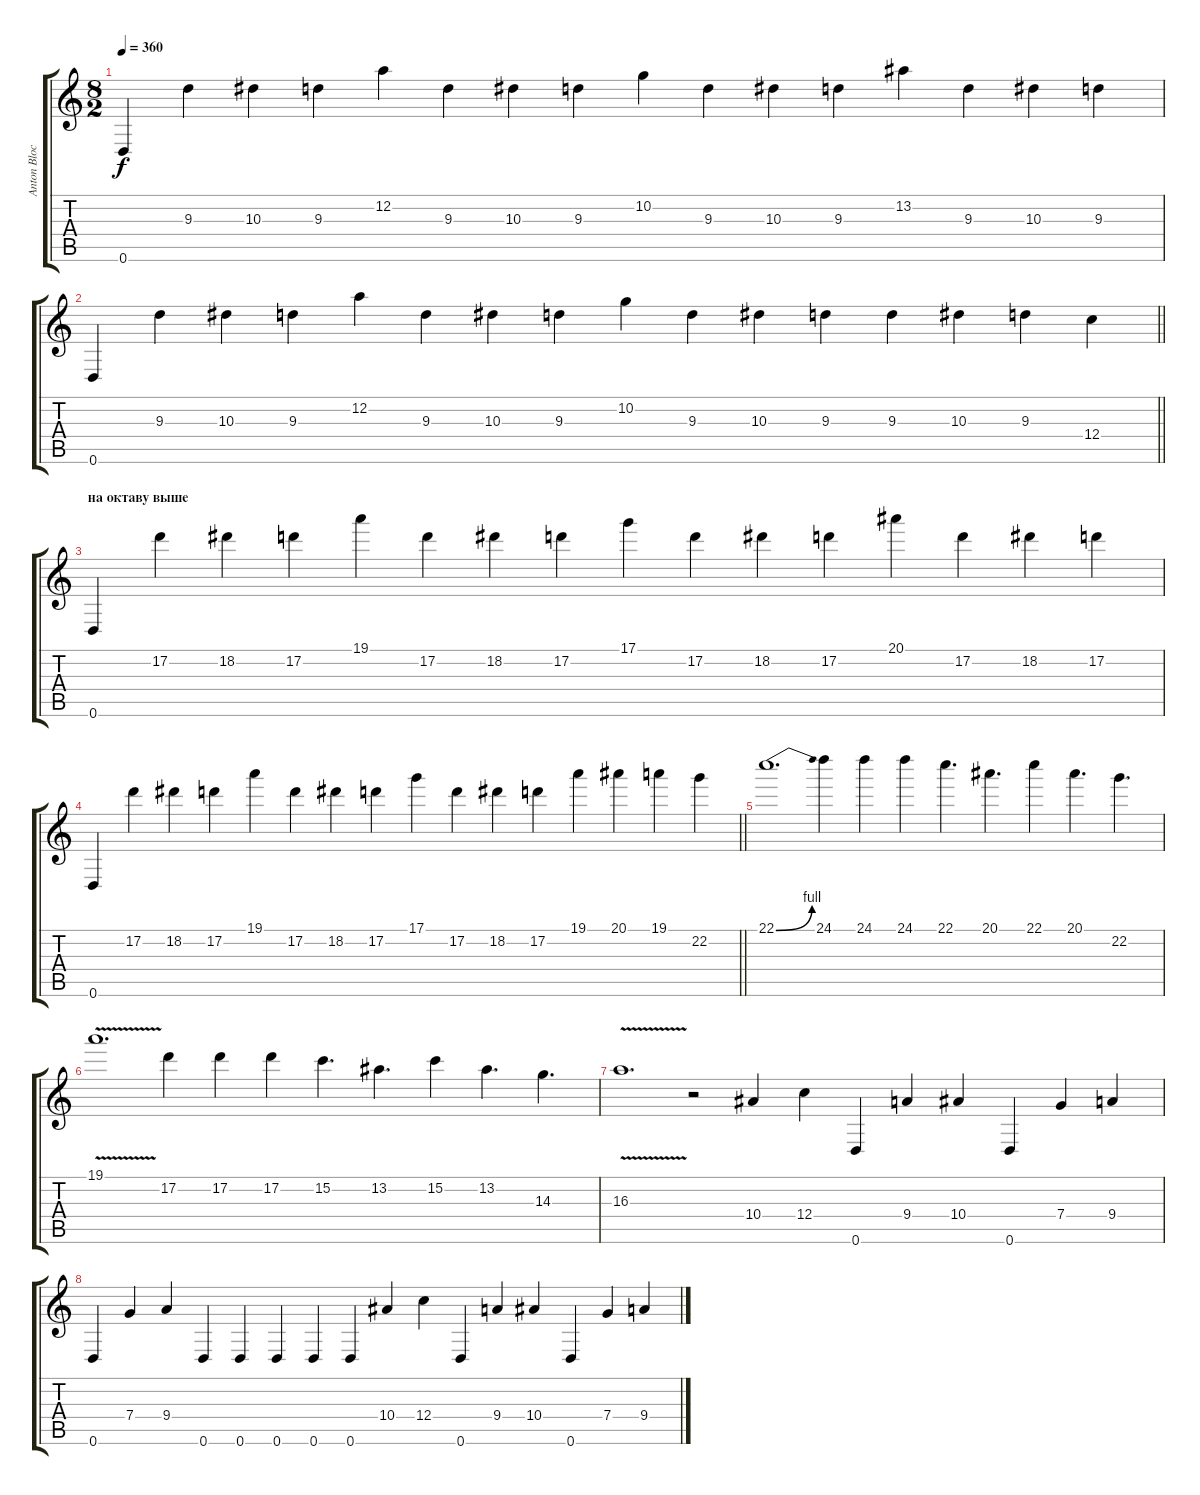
\track ("Anton Blochin" "Anton Bloc") {instrument overdrivenguitar}
\staff {score tabs}
\tuning (D4 A3 F3 C3 G2 D2) {hide}
\ts (8 2)
\tempo 360
\clef g2
\ks c
0.6.4{dy f} 9.3.4 10.3.4 9.3.4 12.2.4 9.3.4 10.3.4 9.3.4 10.2.4 9.3.4 10.3.4 9.3.4 13.2.4 9.3.4 10.3.4 9.3.4 |
\barLineRight lightlight
0.6.4 9.3.4 10.3.4 9.3.4 12.2.4 9.3.4 10.3.4 9.3.4 10.2.4 9.3.4 10.3.4 9.3.4 9.3.4 10.3.4 9.3.4 12.4.4 |
\section ("" "на октаву выше")
0.6.4 17.2.4 18.2.4 17.2.4 19.1.4 17.2.4 18.2.4 17.2.4 17.1.4 17.2.4 18.2.4 17.2.4 20.1.4 17.2.4 18.2.4 17.2.4 |
\barLineRight lightlight
0.6.4 17.2.4 18.2.4 17.2.4 19.1.4 17.2.4 18.2.4 17.2.4 17.1.4 17.2.4 18.2.4 17.2.4 19.1.4 20.1.4 19.1.4 22.2.4 |
22.1{be (bend 0 0 60 4)}.1{d} 24.1.4 24.1.4 24.1.4 22.1.4{d} 20.1.4{d} 22.1.4 20.1.4{d} 22.2.4{d} |
19.1{v}.1{d} 17.2.4 17.2.4 17.2.4 15.2.4{d} 13.2.4{d} 15.2.4 13.2.4{d} 14.3.4{d} |
16.3{v}.1{d} r.2 10.4.4 12.4.4 0.6.4 9.4.4 10.4.4 0.6.4 7.4.4 9.4.4 |
0.6.4 7.4.4 9.4.4 0.6.4 0.6.4 0.6.4 0.6.4 0.6.4 10.4.4 12.4.4 0.6.4 9.4.4 10.4.4 0.6.4 7.4.4 9.4.4
